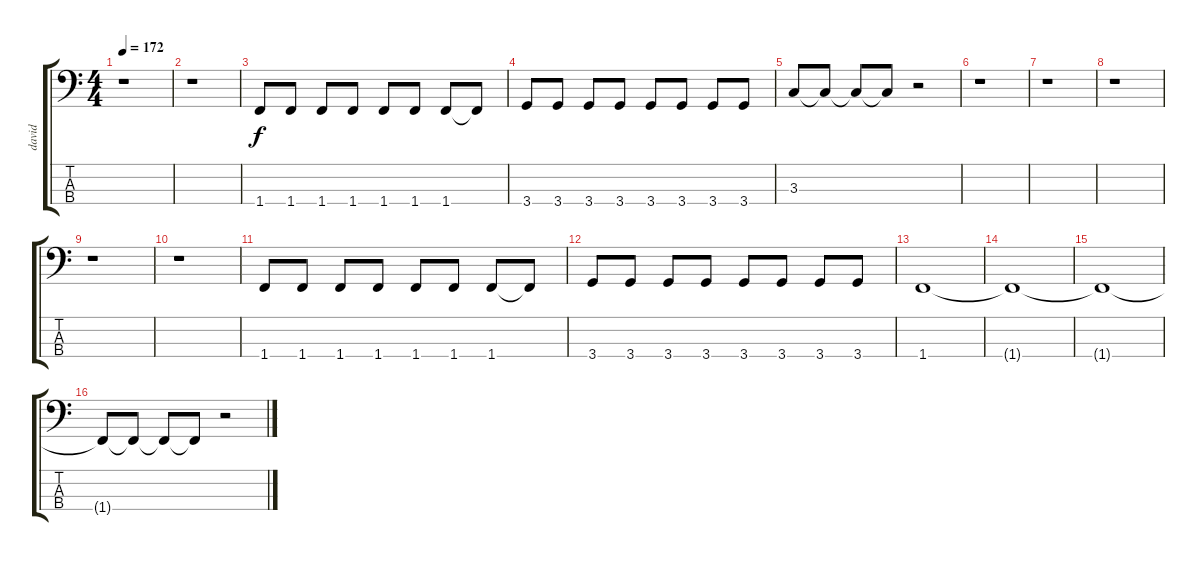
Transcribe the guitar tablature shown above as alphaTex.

\track ("david" "david") {instrument electricbassfinger}
\staff {score tabs}
\tuning (G2 D2 A1 E1) {hide}
\ts (4 4)
\tempo 172
\clef f4
\ks c
r.1{dy f} |
r.1 |
1.4.8 1.4.8 1.4.8 1.4.8 1.4.8 1.4.8 1.4.8 1.4{t}.8 |
3.4.8 3.4.8 3.4.8 3.4.8 3.4.8 3.4.8 3.4.8 3.4.8 |
3.3.8 3.3{t}.8 3.3{t}.8 3.3{t}.8 r.2 |
r.1 |
r.1 |
r.1 |
r.1 |
r.1 |
1.4.8 1.4.8 1.4.8 1.4.8 1.4.8 1.4.8 1.4.8 1.4{t}.8 |
3.4.8 3.4.8 3.4.8 3.4.8 3.4.8 3.4.8 3.4.8 3.4.8 |
1.4.1 |
1.4{t}.1 |
1.4{t}.1 |
1.4{t}.8 1.4{t}.8 1.4{t}.8 1.4{t}.8 r.2
